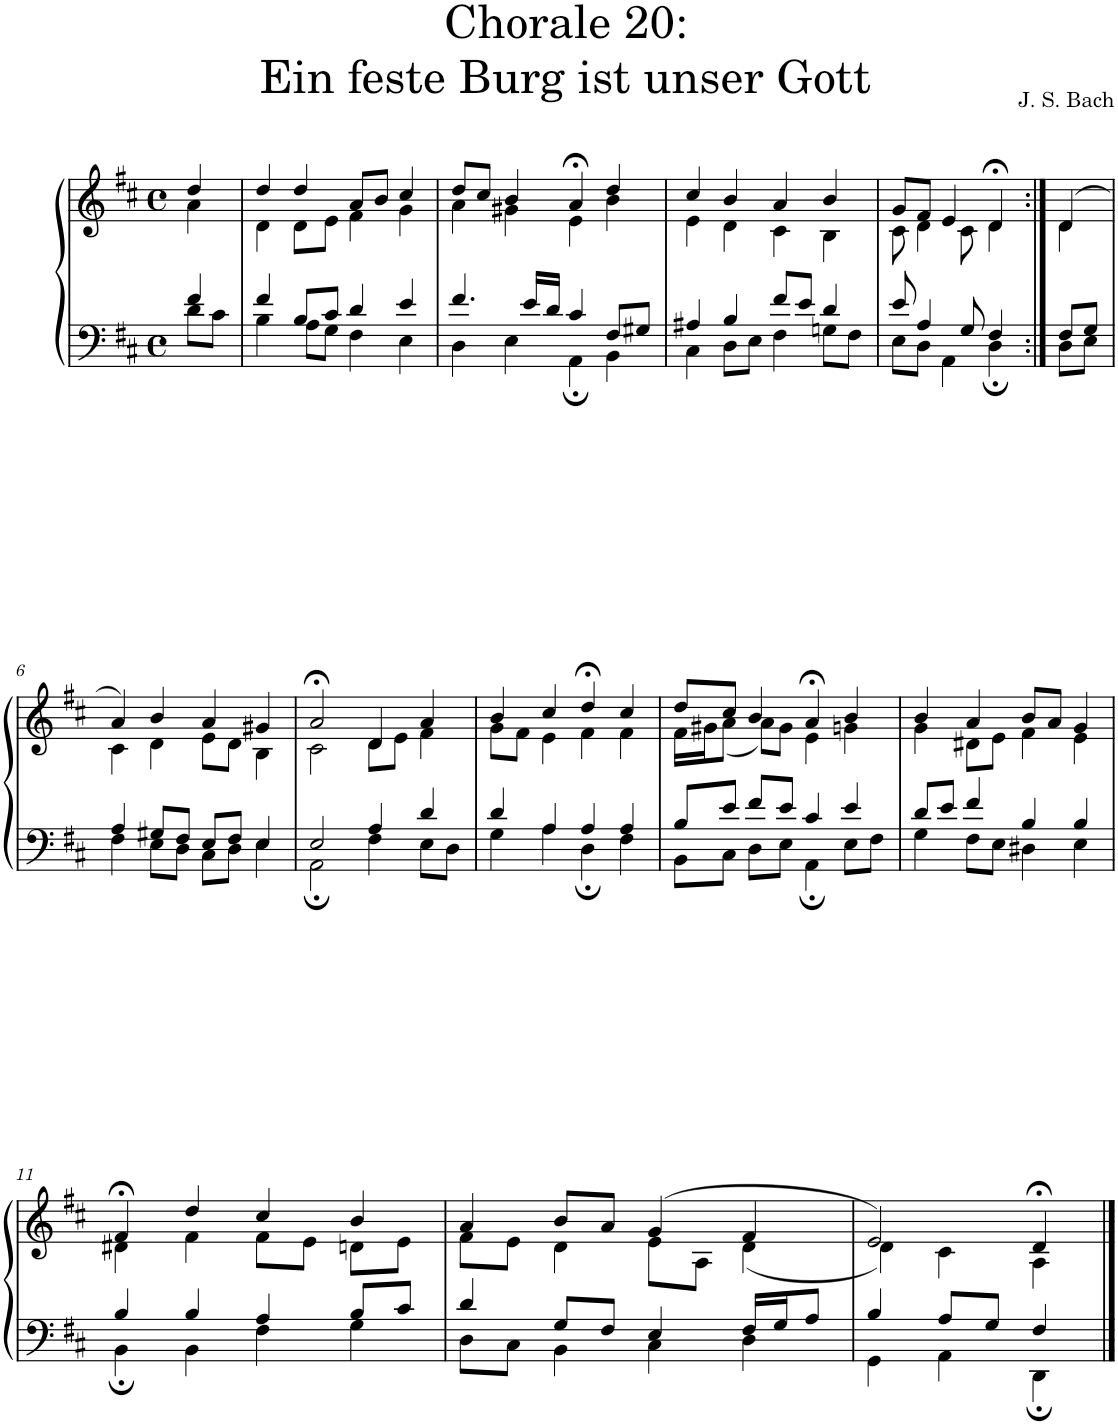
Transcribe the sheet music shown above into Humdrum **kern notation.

**kern	**kern
*part1	*part1
*staff2	*staff1
*I"S,A	*
*clefF4	*clefG2
*k[f#c#]	*k[f#c#]
*M4/4	*M4/4
*met(c)	*met(c)
=	=
*^	*^
4f#/	8d\L	4dd/	4a\
.	8c#\J	.	.
=1	=1	=1	=1
4f#/	4B\	4dd/	4d\
8B/L	8A\L	4dd/	8d\L
8c#/J	8G\J	.	8e\J
4d/	4F#\	8a/L	4f#\
.	.	8b/J	.
4e/	4E\	4cc#/	4g\
=2	=2	=2	=2
4.f#/	4D\	8dd/L	4a\
.	.	8cc#/J	.
.	4E\	4b/	4g#X\
16e/LL	.	.	.
16d/JJ	.	.	.
4c#/	4AA;\	4a;</	4e\
8F#/L	4BB\	4dd/	4b\
8G#X/J	.	.	.
=3	=3	=3	=3
4A#X/	4C#\	4cc#/	4e\
4B/	8D\L	4b/	4d\
.	8E\J	.	.
8f#/L	4F#\	4a/	4c#\
8e/J	.	.	.
4d/	8Gn\L	4b/	4B\
.	8F#\J	.	.
=341	=341	=341	=341
8e/	8E\L	8g/L	8c#\
4A/	8D\J	8f#/J	4d\
.	4AA\	4e/	.
8G/	.	.	8c#\
4F#/	4D;\	4d;</	4d\
=342:|!	=342:|!	=342:|!	=342:|!
8F#/L	8D\L	(>4d/	4d\
8G/J	8E\J	.	.
!!LO:LB:g=z	!!
=6	=6	=6	=6
4A/	4F#\	4a/)	4c#\
8G#X/L	8E\L	4b/	4d\
8F#/J	8D\J	.	.
8E/L	8C#\L	4a/	8e\L
8F#/J	8D\J	.	8d\J
4E/	4E\	4g#X/	4B\
=7	=7	=7	=7
2E/	2AA;\	2a;</	2c#\
4A/	4F#\	4d/	8d\L
.	.	.	8e\J
4d/	8E\L	4a/	4f#\
.	8D\J	.	.
=8	=8	=8	=8
4d/	4G\	4b/	8g\L
.	.	.	8f#\J
4A/	4A\	4cc#/	4e\
4A/	4D;\	4dd;</	4f#\
4A/	4F#\	4cc#/	4f#\
=9	=9	=9	=9
8B/L	8BB\L	8dd/L	16f#\LL
.	.	.	16g#X\J
8e/J	8C#\J	8cc#/J	(<8a\J
8f#/L	8D\L	4b/	8a\L)
8e/J	8E\J	.	8g#\J
4c#/	4AA;\	4a;</	4e\
4e/	8E\L	4b/	4gn\
.	8F#\J	.	.
=10	=10	=10	=10
8d/L	4G\	4b/	4g\
8e/J	.	.	.
4f#/	8F#\L	4a/	8d#X\L
.	8E\J	.	8e\J
4B/	4D#X\	8b/L	4f#\
.	.	8a/J	.
4B/	4E\	4g/	4e\
!!LO:LB:g=z	!!
=11	=11	=11	=11
4B/	4BB;\	4f#;</	4d#X\
4B/	4BB\	4dd/	4f#\
4A/	4F#\	4cc#/	8f#\L
.	.	.	8e\J
8B/L	4G\	4b/	8dn\L
8c#/J	.	.	8e\J
=12	=12	=12	=12
4d/	8D\L	4a/	8f#\L
.	8C#\J	.	8e\J
8G/L	4BB\	8b/L	4d\
8F#/J	.	8a/J	.
4E/	4C#\	(>4g/	8e\L
.	.	.	8A\J
16F#/LL	4D\	4f#/	(<4d\
16G/J	.	.	.
8A/J	.	.	.
=13	=13	=13	=13
4B/	4GG\	2e/)	4d\)
8A/L	4AA\	.	4c#\
8G/J	.	.	.
4F#/	4DD;\	4d;</	4A\
*v	*v	*	*
*	*v	*v
==	==
*-	*-
